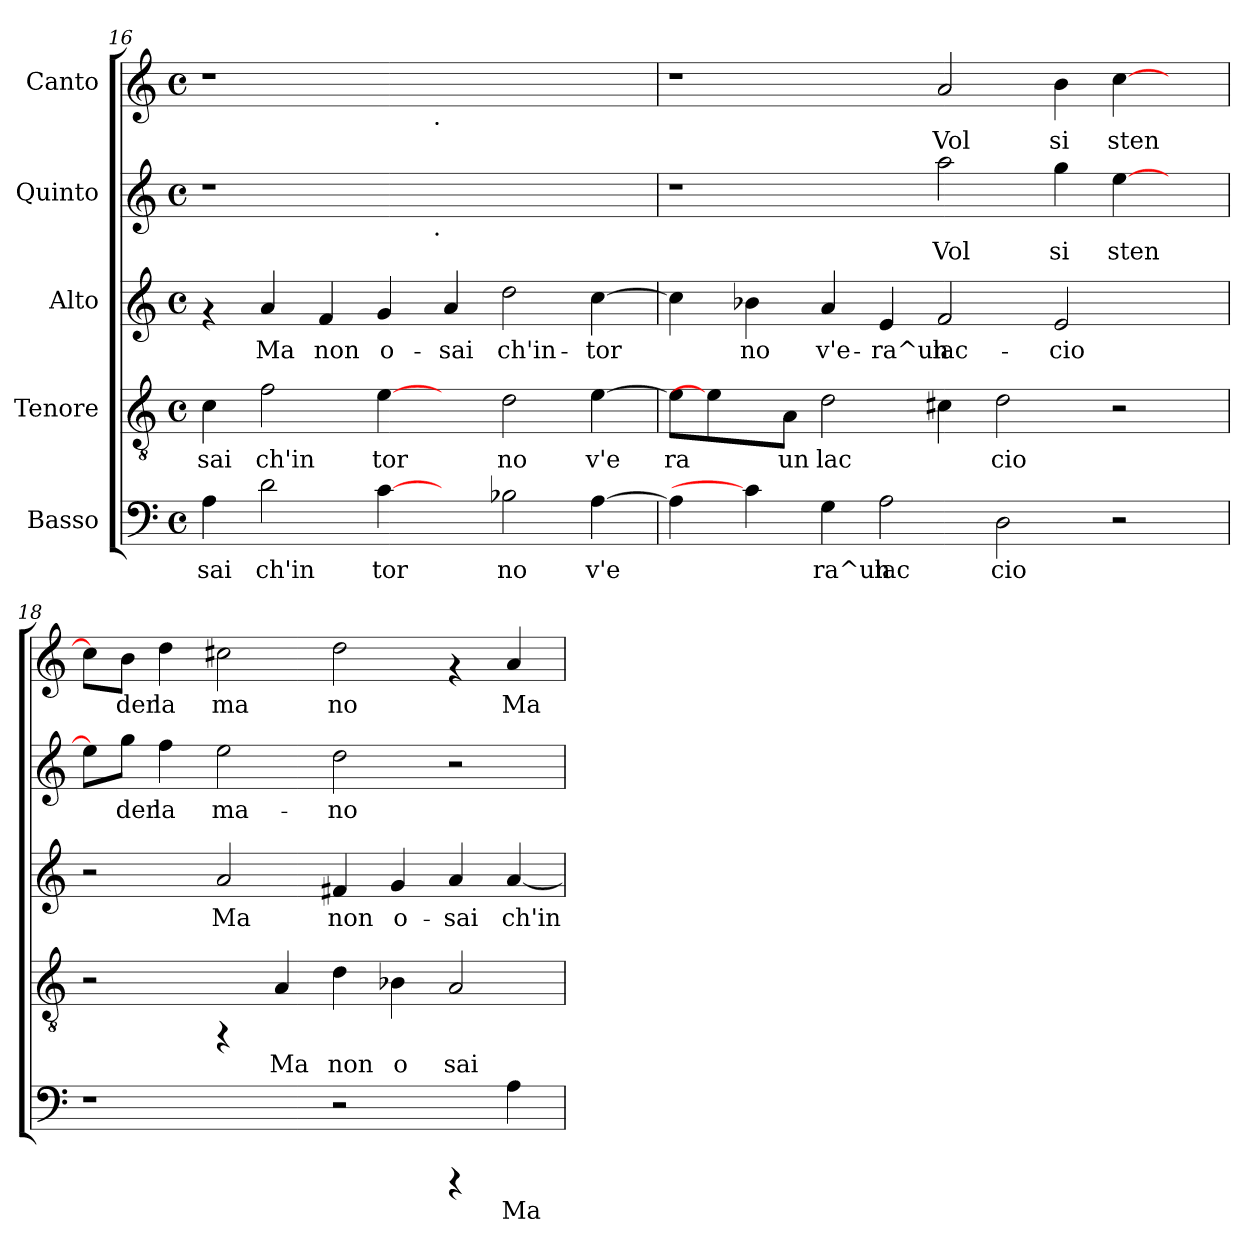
**kern	**text	**kern	**text	**kern	**text	**kern	**text	**kern	**text
*part5	*part5	*part4	*part4	*part3	*part3	*part2	*part2	*part1	*part1
*staff5	*staff5	*staff4	*staff4	*staff3	*staff3	*staff2	*staff2	*staff1	*staff1
*I"Basso	*	*I"Tenore	*	*I"Alto	*	*I"Quinto	*	*I"Canto	*
*clefF4	*	*clefGv2	*	*clefG2	*	*clefG2	*	*clefG2	*
*k[]	*	*k[]	*	*k[]	*	*k[]	*	*k[]	*
*C:	*	*C:	*	*C:	*	*C:	*	*C:	*
*M4/4	*	*M4/4	*	*M4/4	*	*M4/4	*	*M4/4	*
*met(c)	*	*met(c)	*	*met(c)	*	*met(c)	*	*met(c)	*
=16	=16	=16	=16	=16	=16	=16	=16	=16	=16
!	!LO:LY:b:cj	!	!LO:LY:b:cj	!	!	!	!	!	!
*	*	*	*	*	*	*^	*	*^	*
4A\	sai	4c\	sai	4rf	.	1r	2ryy	.	1r	2ryy	.
!	!LO:LY:b:cj	!	!LO:LY:b:cj	!	!LO:LY:b:cj	!	!	!	!	!	!
2d\	ch'in	2f\	ch'in	4a/	Ma	.	.	.	.	.	.
!	!	!	!	!	!LO:LY:b:cj	!	!	!	!	!	!
.	.	.	.	4f/	non	.	4ryy	.	.	4ryy	.
!	!LO:LY:b:cj	!	!LO:LY:b:cj	!	!LO:LY:b:cj	!	!	!	!	!	!
[4c\	tor	[4e\	tor	4g/	o-	.	8...ryy	.	.	8...ryy	.
!	!	!	!	!	!	!	!	!	!	!LO:TX:b:t=.	!
!	!	!	!	!	!	!	!LO:TX:b:t=.	!	!	!	!
.	.	.	.	.	.	.	1ryy	.	.	1ryy	.
!	!	!	!	!	!LO:LY:b:cj	!	!	!	!	!	!
4ryy	.	4ryy	.	4a/	-sai	1ryy	.	.	1ryy	.	.
!	!LO:LY:b:cj	!	!LO:LY:b:cj	!	!LO:LY:b:cj	!	!	!	!	!	!
2B-X\	no	2d\	no	2dd\	ch'in-	.	.	.	.	.	.
!	!LO:LY:b:cj	!	!LO:LY:b:cj	!	!LO:LY:b:cj	!	!	!	!	!	!
[>4A\	v'e	[>4e\	v'e	[>4cc\	-tor-	.	.	.	.	.	.
.	.	.	.	.	.	.	64ryy	.	.	64ryy	.
=17	=17	=17	=17	=17	=17	=17	=17	=17	=17	=17	=17
!	!LO:LY:b:cj	!	!LO:LY:b:cj	!	!LO:LY:b:cj	!	!	!	!	!	!
*	*	*	*	*	*	*v	*v	*	*	*	*
*	*	*	*	*	*	*	*	*v	*v	*
4A\]	.	8e\L]	ra	4cc\]	--	1r	.	1r	.
.	.	4e\]	.	.	.	.	.	.	.
!	!	!	!	!	!LO:LY:b:cj	!	!	!	!
4c\]	.	.	.	4b-X\	-no	.	.	.	.
!	!	!	!LO:LY:b:cj	!	!	!	!	!	!
.	.	8A\J	un	.	.	.	.	.	.
!	!LO:LY:b:cj	!	!LO:LY:b:cj	!	!LO:LY:b:cj	!	!	!	!
4G\	ra^un	2d\	lac	4a/	v'e-	.	.	.	.
!	!LO:LY:b:cj	!	!	!	!LO:LY:b:cj	!	!	!	!
2A\	lac	.	.	4e/	-ra^un	.	.	.	.
!	!	!	!LO:LY:b:cj	!	!LO:LY:b:cj	!	!LO:LY:b:cj	!	!LO:LY:b:cj
.	.	4c#X\	.	2f/	lac-	2aa\	Vol	2a/	Vol
!	!LO:LY:b:cj	!	!LO:LY:b:cj	!	!	!	!	!	!
2D\	cio	2d\	cio	.	.	.	.	.	.
!	!	!	!	!	!LO:LY:b:cj	!	!LO:LY:b:cj	!	!LO:LY:b:cj
.	.	.	.	2e/	-cio	4gg\	si	4b\	si
!	!	!	!	!	!	!	!LO:LY:b:cj	!	!LO:LY:b:cj
2r	.	2r	.	.	.	[<4ee\	sten	[<4cc\	sten
.	.	.	.	4ryy	.	4ryy	.	4ryy	.
!!LO:LB:g=z
=18	=18	=18	=18	=18	=18	=18	=18	=18	=18
!	!	!	!	!	!	!	!LO:LY:b:cj	!	!LO:LY:b:cj
1r	.	2r	.	2r	.	8ee\L]	.	8cc\L]	.
!	!	!	!	!	!	!	!LO:LY:b:cj	!	!LO:LY:b:cj
.	.	.	.	.	.	8gg\J	der	8b\J	der
!	!	!	!	!	!	!	!LO:LY:b:cj	!	!LO:LY:b:cj
.	.	.	.	.	.	4ff\	la	4dd\	la
!	!	!	!	!	!LO:LY:b:cj	!	!LO:LY:b:cj	!	!LO:LY:b:cj
.	.	4rFF	.	2a/	Ma	2ee\	ma-	2cc#X\	ma
!	!	!	!LO:LY:b:cj	!	!	!	!	!	!
.	.	4A/	Ma	.	.	.	.	.	.
!	!	!	!LO:LY:b:cj	!	!LO:LY:b:cj	!	!LO:LY:b:cj	!	!LO:LY:b:cj
2r	.	4d\	non	4f#X/	non	2dd\	-no	2dd\	no
!	!	!	!LO:LY:b:cj	!	!LO:LY:b:cj	!	!	!	!
.	.	4B-X\	o	4g/	o-	.	.	.	.
!	!	!	!LO:LY:b:cj	!	!LO:LY:b:cj	!	!	!	!
4rCCC	.	2A/	sai	4a/	-sai	2r	.	4rf	.
!	!LO:LY:b:cj	!	!	!	!LO:LY:b:cj	!	!	!	!LO:LY:b:cj
4A\	Ma	.	.	[<4a/	ch'in-	.	.	4a/	Ma
=	=	=	=	=	=	=	=	=	=
*-	*-	*-	*-	*-	*-	*-	*-	*-	*-
